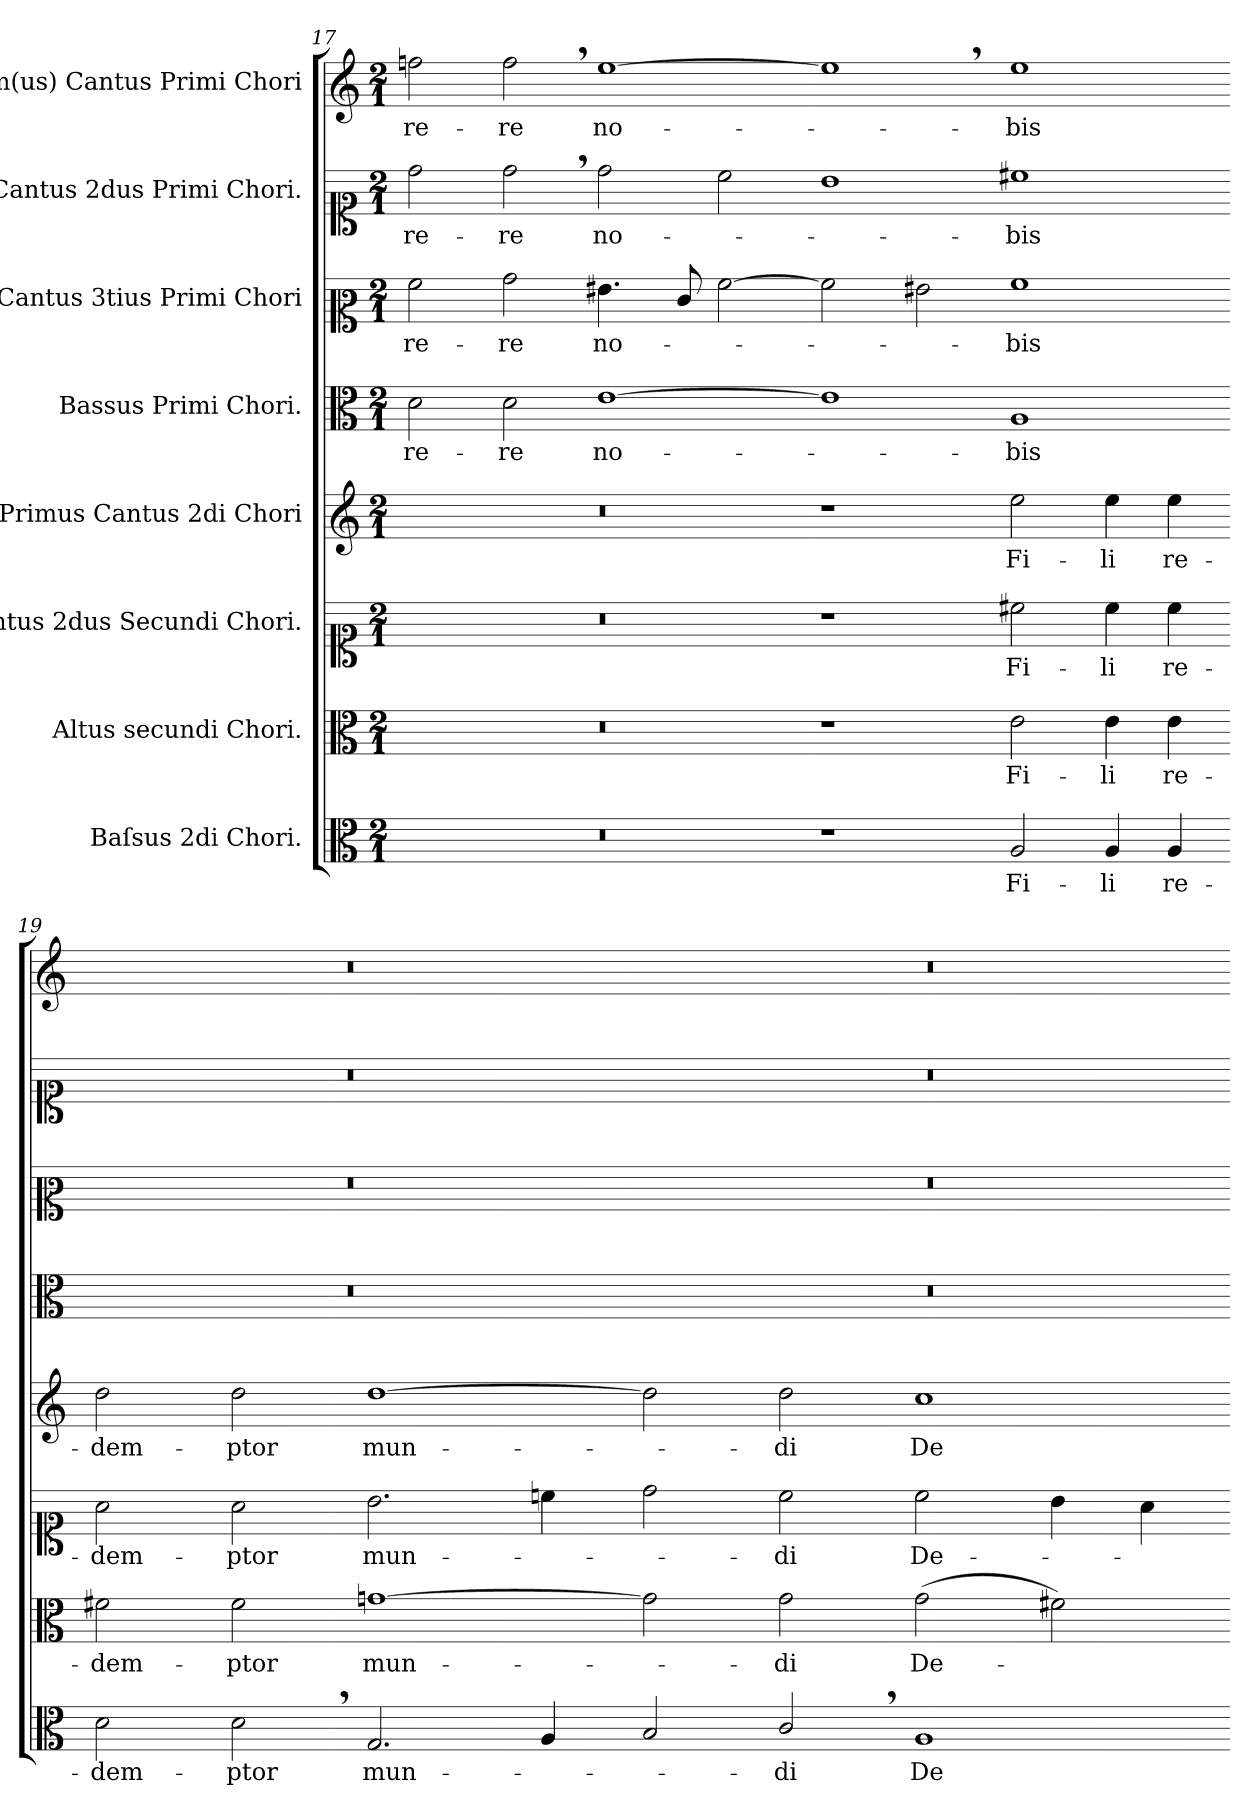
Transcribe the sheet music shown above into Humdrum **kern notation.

**kern	**text	**kern	**text	**kern	**text	**kern	**text	**kern	**text	**kern	**text	**kern	**text	**kern	**text
*part8	*part8	*part7	*part7	*part6	*part6	*part5	*part5	*part4	*part4	*part3	*part3	*part2	*part2	*part1	*part1
*staff8	*staff8	*staff7	*staff7	*staff6	*staff6	*staff5	*staff5	*staff4	*staff4	*staff3	*staff3	*staff2	*staff2	*staff1	*staff1
*I"Baſsus 2di Chori.	*	*I"Altus secundi Chori.	*	*I"Cantus 2dus Secundi Chori.	*	*I"Primus Cantus 2di Chori	*	*I"Bassus Primi Chori.	*	*I"Cantus 3tius Primi Chori	*	*I"Cantus 2dus Primi Chori.	*	*I"Im(us) Cantus Primi Chori	*
*clefC3	*	*clefC3	*	*clefC1	*	*clefG2	*	*clefC3	*	*clefC2	*	*clefC1	*	*clefG2	*
*k[]	*	*k[]	*	*k[]	*	*k[]	*	*k[]	*	*k[]	*	*k[]	*	*k[]	*
*M2/1	*	*M2/1	*	*M2/1	*	*M2/1	*	*M2/1	*	*M2/1	*	*M2/1	*	*M2/1	*
=17	=17	=17	=17	=17	=17	=17	=17	=17	=17	=17	=17	=17	=17	=17	=17
0r	.	0r	.	0r	.	0r	.	2d\	-re-	2a\	-re-	2dd\	-re-	2ffn\	-re-
.	.	.	.	.	.	.	.	2d\	-re	2b\	-re	2dd,<\	-re	2ff,<\	-re
.	.	.	.	.	.	.	.	[1e	no-	4.g#X\	no-	2dd\	no-	[1ee	no-
.	.	.	.	.	.	.	.	.	.	8e/	.	.	.	.	.
.	.	.	.	.	.	.	.	.	.	[2a\	.	2cc\	.	.	.
=18-	=18-	=18-	=18-	=18-	=18-	=18-	=18-	=18-	=18-	=18-	=18-	=18-	=18-	=18-	=18-
1r	.	1r	.	1r	.	1r	.	1e]	.	2a\]	.	1b	.	1ee,<]	.
.	.	.	.	.	.	.	.	.	.	2g#X\	.	.	.	.	.
2A/	Fi-	2e\	Fi-	2cc#X\	Fi-	2ee\	Fi-	1A	-bis	1a	-bis	1cc#X	-bis	1ee	-bis
4A/	-li	4e\	-li	4cc#\	-li	4ee\	-li	.	.	.	.	.	.	.	.
4A/	re-	4e\	re-	4cc#\	re-	4ee\	re-	.	.	.	.	.	.	.	.
=19-	=19-	=19-	=19-	=19-	=19-	=19-	=19-	=19-	=19-	=19-	=19-	=19-	=19-	=19-	=19-
2d\	-dem-	2f#X\	-dem-	2a\	-dem-	2dd\	-dem-	0r	.	0r	.	0r	.	0r	.
2d,<\	-ptor	2f#\	-ptor	2a\	-ptor	2dd\	-ptor	.	.	.	.	.	.	.	.
2.G/	mun-	[1gn	mun-	2.b\	mun-	[1dd	mun-	.	.	.	.	.	.	.	.
4A/	.	.	.	4ccn\	.	.	.	.	.	.	.	.	.	.	.
=20-	=20-	=20-	=20-	=20-	=20-	=20-	=20-	=20-	=20-	=20-	=20-	=20-	=20-	=20-	=20-
2B/	.	2g]	.	2dd\	.	2dd]	.	0r	.	0r	.	0r	.	0r	.
2c,</	di	2g\	di	2cc\	di	2dd\	-di	.	.	.	.	.	.	.	.
1A	De-	(2g\	De-	2cc\	De-	1cc	De-	.	.	.	.	.	.	.	.
.	.	2f#X\)	.	4b\	.	.	.	.	.	.	.	.	.	.	.
.	.	.	.	4a\	.	.	.	.	.	.	.	.	.	.	.
=-	=-	=-	=-	=-	=-	=-	=-	=-	=-	=-	=-	=-	=-	=-	=-
*-	*-	*-	*-	*-	*-	*-	*-	*-	*-	*-	*-	*-	*-	*-	*-
